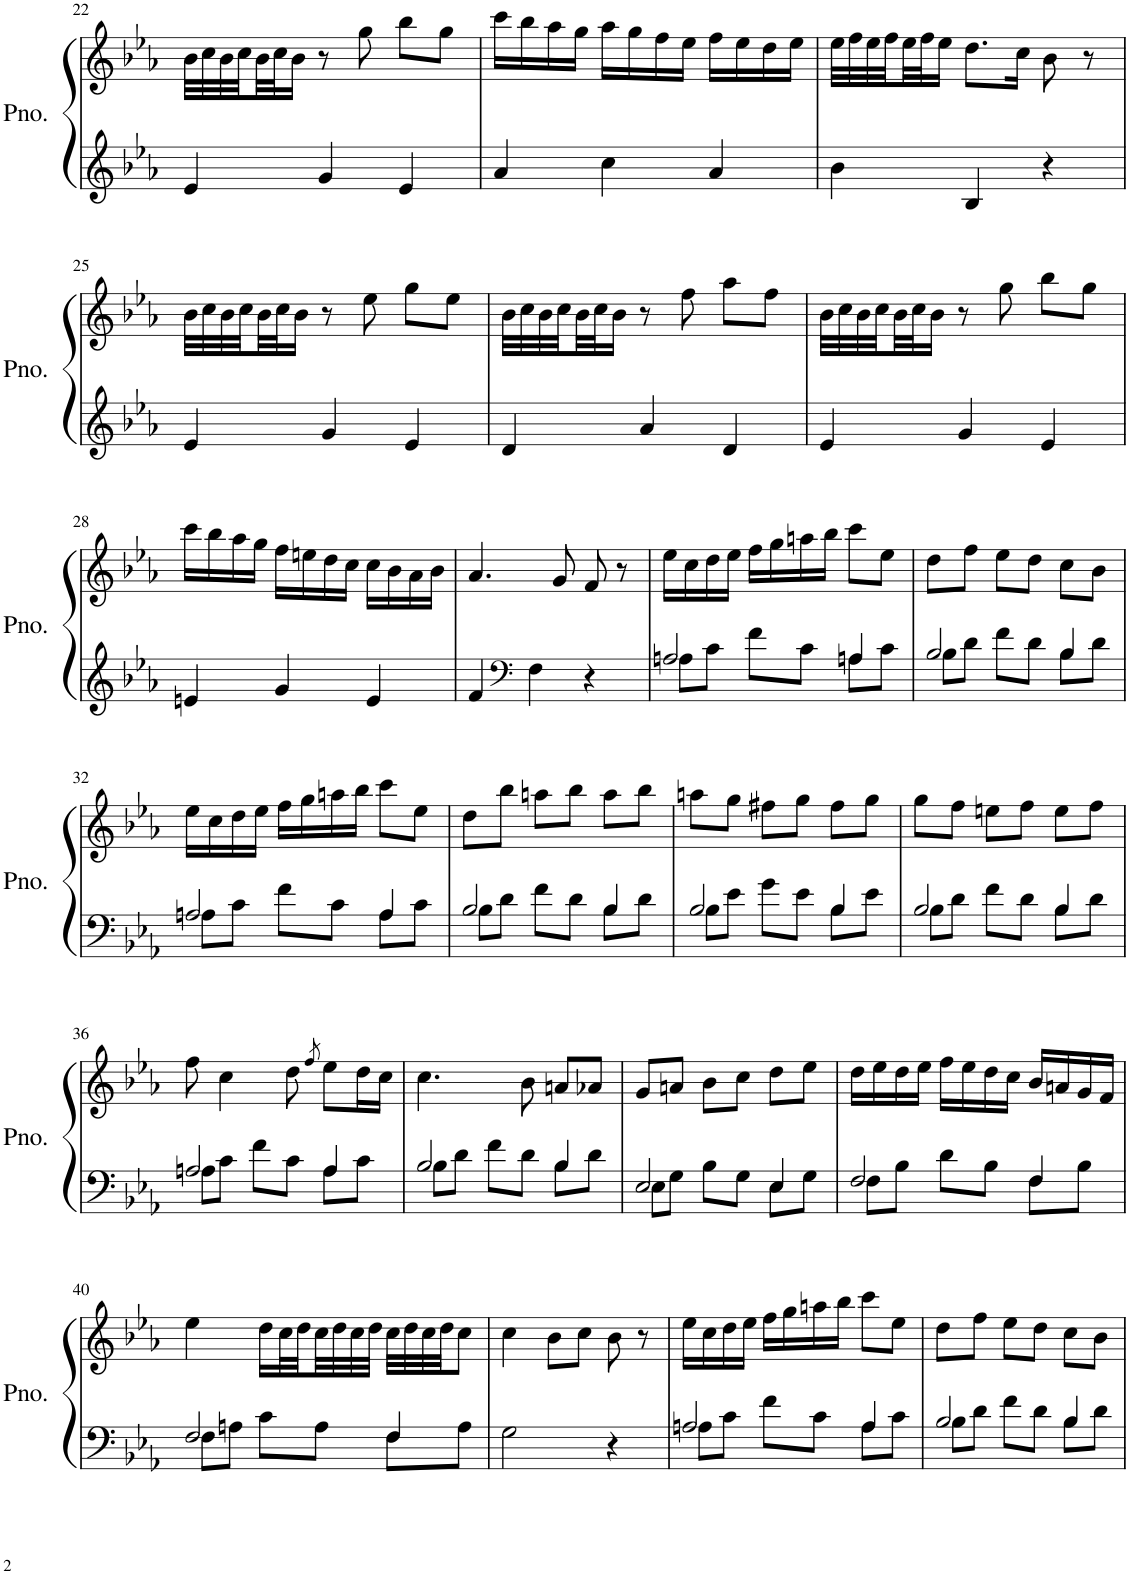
**kern	**kern
*part1	*part1
*staff2	*staff1
*I"Piano	*
*I'Pno.	*
!!LO:PB:g=z
*clefG2	*clefG2
*k[b-e-a-]	*k[b-e-a-]
*M3/4	*M3/4
=22	=22
4e-/	32b-\LLL
.	32cc\
.	32b-\
.	32cc\
.	32b-\
.	32cc\J
.	16b-\JJ
4g/	8r
.	8gg\
4e-/	8bb-\L
.	8gg\J
=23	=23
4a-/	16ccc\LL
.	16bb-\
.	16aa-\
.	16gg\JJ
4cc\	16aa-\LL
.	16gg\
.	16ff\
.	16ee-\JJ
4a-/	16ff\LL
.	16ee-\
.	16dd\
.	16ee-\JJ
=24	=24
4b-\	32ee-\LLL
.	32ff\
.	32ee-\
.	32ff\
.	32ee-\
.	32ff\J
.	16ee-\JJ
4B-/	8.dd\L
.	16cc\Jk
4r	8b-\
.	8r
!!LO:LB:g=z
=25	=25
4e-/	32b-\LLL
.	32cc\
.	32b-\
.	32cc\
.	32b-\
.	32cc\J
.	16b-\JJ
4g/	8r
.	8ee-\
4e-/	8gg\L
.	8ee-\J
=26	=26
4d/	32b-\LLL
.	32cc\
.	32b-\
.	32cc\
.	32b-\
.	32cc\J
.	16b-\JJ
4a-/	8r
.	8ff\
4d/	8aa-\L
.	8ff\J
=27	=27
4e-/	32b-\LLL
.	32cc\
.	32b-\
.	32cc\
.	32b-\
.	32cc\J
.	16b-\JJ
4g/	8r
.	8gg\
4e-/	8bb-\L
.	8gg\J
!!LO:LB:g=z
=28	=28
4en/	16ccc\LL
.	16bb-\
.	16aa-\
.	16gg\JJ
4g/	16ff\LL
.	16een\
.	16dd\
.	16cc\JJ
4e/	16cc\LL
.	16b-\
.	16a-\
.	16b-\JJ
=29	=29
4f/	4.a-/
*clefF4	*
4F\	.
.	8g/
4r	8f/
.	8r
=30	=30
*^	*
2An/	8A\L	16ee-\LL
.	.	16cc\
.	8c\J	16dd\
.	.	16ee-\JJ
.	8f\L	16ff\LL
.	.	16gg\
.	8c\J	16aan\
.	.	16bb-\JJ
4An/	8A\L	8ccc\L
.	8c\J	8ee-\J
=31	=31	=31
2B-/	8B-\L	8dd\L
.	8d\J	8ff\J
.	8f\L	8ee-\L
.	8d\J	8dd\J
4B-/	8B-\L	8cc\L
.	8d\J	8b-\J
!!LO:LB:g=z
=32	=32	=32
2An/	8A\L	16ee-\LL
.	.	16cc\
.	8c\J	16dd\
.	.	16ee-\JJ
.	8f\L	16ff\LL
.	.	16gg\
.	8c\J	16aan\
.	.	16bb-\JJ
4A/	8A\L	8ccc\L
.	8c\J	8ee-\J
=33	=33	=33
2B-/	8B-\L	8dd\L
.	8d\J	8bb-\J
.	8f\L	8aan\L
.	8d\J	8bb-\J
4B-/	8B-\L	8aa\L
.	8d\J	8bb-\J
=34	=34	=34
2B-/	8B-\L	8aan\L
.	8e-\J	8gg\J
.	8g\L	8ff#X\L
.	8e-\J	8gg\J
4B-/	8B-\L	8ff#\L
.	8e-\J	8gg\J
=35	=35	=35
2B-/	8B-\L	8gg\L
.	8d\J	8ff\J
.	8f\L	8een\L
.	8d\J	8ff\J
4B-/	8B-\L	8ee\L
.	8d\J	8ff\J
!!LO:LB:g=z
=36	=36	=36
2An/	8A\L	8ff\
.	8c\J	4cc\
.	8f\L	.
.	8c\J	8dd\
.	.	8qff/
4A/	8A\L	8ee-\L
.	8c\J	16dd\L
.	.	16cc\JJ
=37	=37	=37
2B-/	8B-\L	4.cc\
.	8d\J	.
.	8f\L	.
.	8d\J	8b-\
4B-/	8B-\L	8an/L
.	8d\J	8a-X/J
=38	=38	=38
2E-/	8E-\L	8g/L
.	8G\J	8an/J
.	8B-\L	8b-\L
.	8G\J	8cc\J
4E-/	8E-\L	8dd\L
.	8G\J	8ee-\J
=39	=39	=39
2F/	8F\L	16dd\LL
.	.	16ee-\
.	8B-\J	16dd\
.	.	16ee-\JJ
.	8d\L	16ff\LL
.	.	16ee-\
.	8B-\J	16dd\
.	.	16cc\JJ
4F/	8F\L	16b-/LL
.	.	16an/
.	8B-\J	16g/
.	.	16f/JJ
!!LO:LB:g=z
=40	=40	=40
2F/	8F\L	4ee-\
.	8An\J	.
.	8c\L	16dd\LL
.	.	32cc\L
.	.	32dd\
.	8A\J	32cc\
.	.	32dd\
.	.	32cc\
.	.	32dd\JJJ
4F/	8F\L	32cc\LLL
.	.	32dd\
.	.	32cc\
.	.	32dd\JJ
.	8A\J	8cc\J
*v	*v	*
=41	=41
2G\	4cc\
.	8b-\L
.	8cc\J
4r	8b-\
.	8r
=42	=42
*^	*
2An/	8A\L	16ee-\LL
.	.	16cc\
.	8c\J	16dd\
.	.	16ee-\JJ
.	8f\L	16ff\LL
.	.	16gg\
.	8c\J	16aan\
.	.	16bb-\JJ
4A/	8A\L	8ccc\L
.	8c\J	8ee-\J
=43	=43	=43
2B-/	8B-\L	8dd\L
.	8d\J	8ff\J
.	8f\L	8ee-\L
.	8d\J	8dd\J
4B-/	8B-\L	8cc\L
.	8d\J	8b-\J
*v	*v	*
=	=
*-	*-
